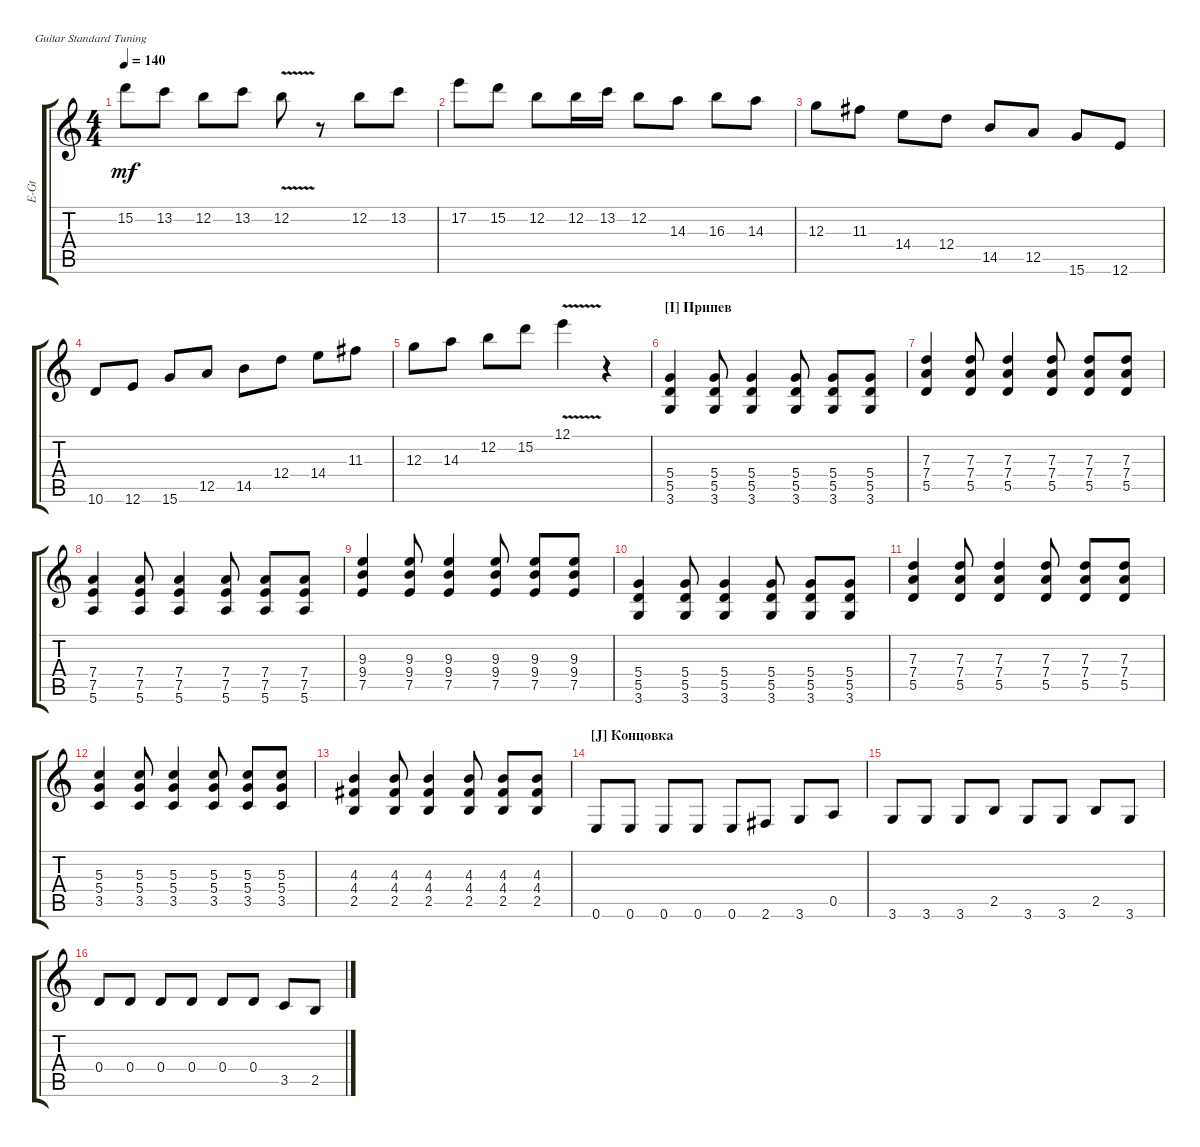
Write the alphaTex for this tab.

\track ("Electric Guitar" "E-Gt") {instrument distortionguitar}
\staff {score tabs}
\tuning (E4 B3 G3 D3 A2 E2)
\ts (4 4)
\tempo 140
\clef g2
\ks c
15.2.8{dy mf} 13.2.8 12.2.8 13.2.8 12.2{v}.8 r.8 12.2.8 13.2.8 |
17.2.8 15.2.8 12.2.8 12.2.16 13.2.16 12.2.8 14.3.8 16.3.8 14.3.8 |
12.3.8 11.3.8 14.4.8 12.4.8 14.5.8 12.5.8 15.6.8 12.6.8 |
10.6.8 12.6.8 15.6.8 12.5.8 14.5.8 12.4.8 14.4.8 11.3.8 |
12.3.8 14.3.8 12.2.8 15.2.8 12.1{v}.4 r.4 |
\section ("I" "Припев")
\scale
0.333333 (5.4 5.5 3.6).4 (5.4 5.5 3.6).8 (5.4 5.5 3.6).4 (5.4 5.5 3.6).8 (5.4 5.5 3.6).8 (5.4 5.5 3.6).8 |
(7.4 5.5 7.3).4 (7.4 5.5 7.3).8 (7.4 5.5 7.3).4 (7.4 5.5 7.3).8 (7.4 5.5 7.3).8 (7.4 5.5 7.3).8 |
(7.4 7.5 5.6).4 (7.4 7.5 5.6).8 (7.4 7.5 5.6).4 (7.4 7.5 5.6).8 (7.4 7.5 5.6).8 (7.4 7.5 5.6).8 |
(9.4 7.5 9.3).4 (9.4 7.5 9.3).8 (9.4 7.5 9.3).4 (9.4 7.5 9.3).8 (9.4 7.5 9.3).8 (9.4 7.5 9.3).8 |
(5.4 5.5 3.6).4 (5.4 5.5 3.6).8 (5.4 5.5 3.6).4 (5.4 5.5 3.6).8 (5.4 5.5 3.6).8 (5.4 5.5 3.6).8 |
(7.4 5.5 7.3).4 (7.4 5.5 7.3).8 (7.4 5.5 7.3).4 (7.4 5.5 7.3).8 (7.4 5.5 7.3).8 (7.4 5.5 7.3).8 |
(5.4 3.5 5.3).4 (5.4 3.5 5.3).8 (5.4 3.5 5.3).4 (5.4 3.5 5.3).8 (5.4 3.5 5.3).8 (5.4 3.5 5.3).8 |
(4.4 2.5 4.3).4 (4.4 2.5 4.3).8 (4.4 2.5 4.3).4 (4.4 2.5 4.3).8 (4.4 2.5 4.3).8 (4.4 2.5 4.3).8 |
\section ("J" "Концовка")
\scale
0.333333 0.6.8 0.6.8 0.6.8 0.6.8 0.6.8 2.6.8 3.6.8 0.5.8 |
3.6.8 3.6.8 3.6.8 2.5.8 3.6.8 3.6.8 2.5.8 3.6.8 |
0.4.8 0.4.8 0.4.8 0.4.8 0.4.8 0.4.8 3.5.8 2.5.8
